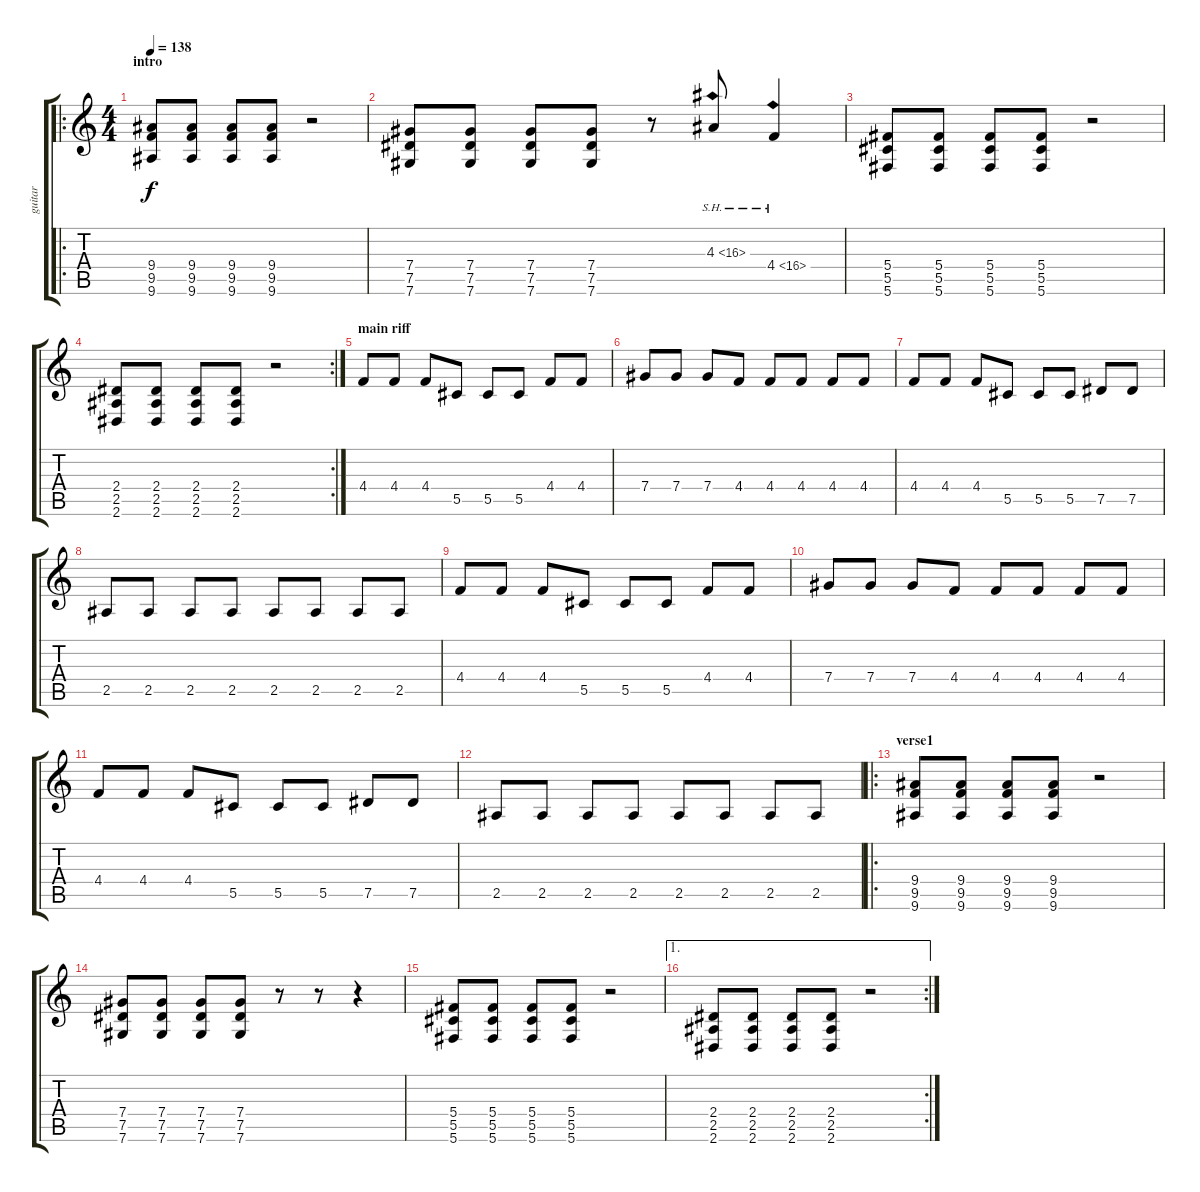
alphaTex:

\track ("guitar" "guitar") {instrument distortionguitar}
\staff {score tabs}
\tuning (Eb4 Bb3 Gb3 Db3 Ab2 Db2) {hide}
\ro
\ts (4 4)
\section ("" "intro")
\tempo 138
\clef g2
\ks c
(9.4 9.5 9.6).8{dy f instrument distortionguitar} (9.4 9.5 9.6).8 (9.4 9.5 9.6).8 (9.4 9.5 9.6).8 r.2 |
(7.4 7.5 7.6).8 (7.4 7.5 7.6).8 (7.4 7.5 7.6).8 (7.4 7.5 7.6).8 r.8 4.3{sh 12}.8 4.4{sh 12}.4 |
(5.4 5.5 5.6).8 (5.4 5.5 5.6).8 (5.4 5.5 5.6).8 (5.4 5.5 5.6).8 r.2 |
\rc 2
(2.4 2.5 2.6).8 (2.4 2.5 2.6).8 (2.4 2.5 2.6).8 (2.4 2.5 2.6).8 r.2 |
\section ("" "main riff")
4.4.8{balance 8} 4.4.8 4.4.8 5.5.8 5.5.8 5.5.8 4.4.8 4.4.8 |
7.4.8 7.4.8 7.4.8 4.4.8 4.4.8 4.4.8 4.4.8 4.4.8 |
4.4.8 4.4.8 4.4.8 5.5.8 5.5.8 5.5.8 7.5.8 7.5.8 |
2.5.8 2.5.8 2.5.8 2.5.8 2.5.8 2.5.8 2.5.8 2.5.8 |
4.4.8{balance 8} 4.4.8 4.4.8 5.5.8 5.5.8 5.5.8 4.4.8 4.4.8 |
7.4.8 7.4.8 7.4.8 4.4.8 4.4.8 4.4.8 4.4.8 4.4.8 |
4.4.8 4.4.8 4.4.8 5.5.8 5.5.8 5.5.8 7.5.8 7.5.8 |
2.5.8 2.5.8 2.5.8 2.5.8 2.5.8 2.5.8 2.5.8 2.5.8 |
\ro
\section ("" "verse1")
(9.4 9.5 9.6).8 (9.4 9.5 9.6).8 (9.4 9.5 9.6).8 (9.4 9.5 9.6).8 r.2 |
(7.4 7.5 7.6).8 (7.4 7.5 7.6).8 (7.4 7.5 7.6).8 (7.4 7.5 7.6).8 r.8 r.8 r.4 |
(5.4 5.5 5.6).8 (5.4 5.5 5.6).8 (5.4 5.5 5.6).8 (5.4 5.5 5.6).8 r.2 |
\ae 1
\rc 2
(2.4 2.5 2.6).8 (2.4 2.5 2.6).8 (2.4 2.5 2.6).8 (2.4 2.5 2.6).8 r.2
